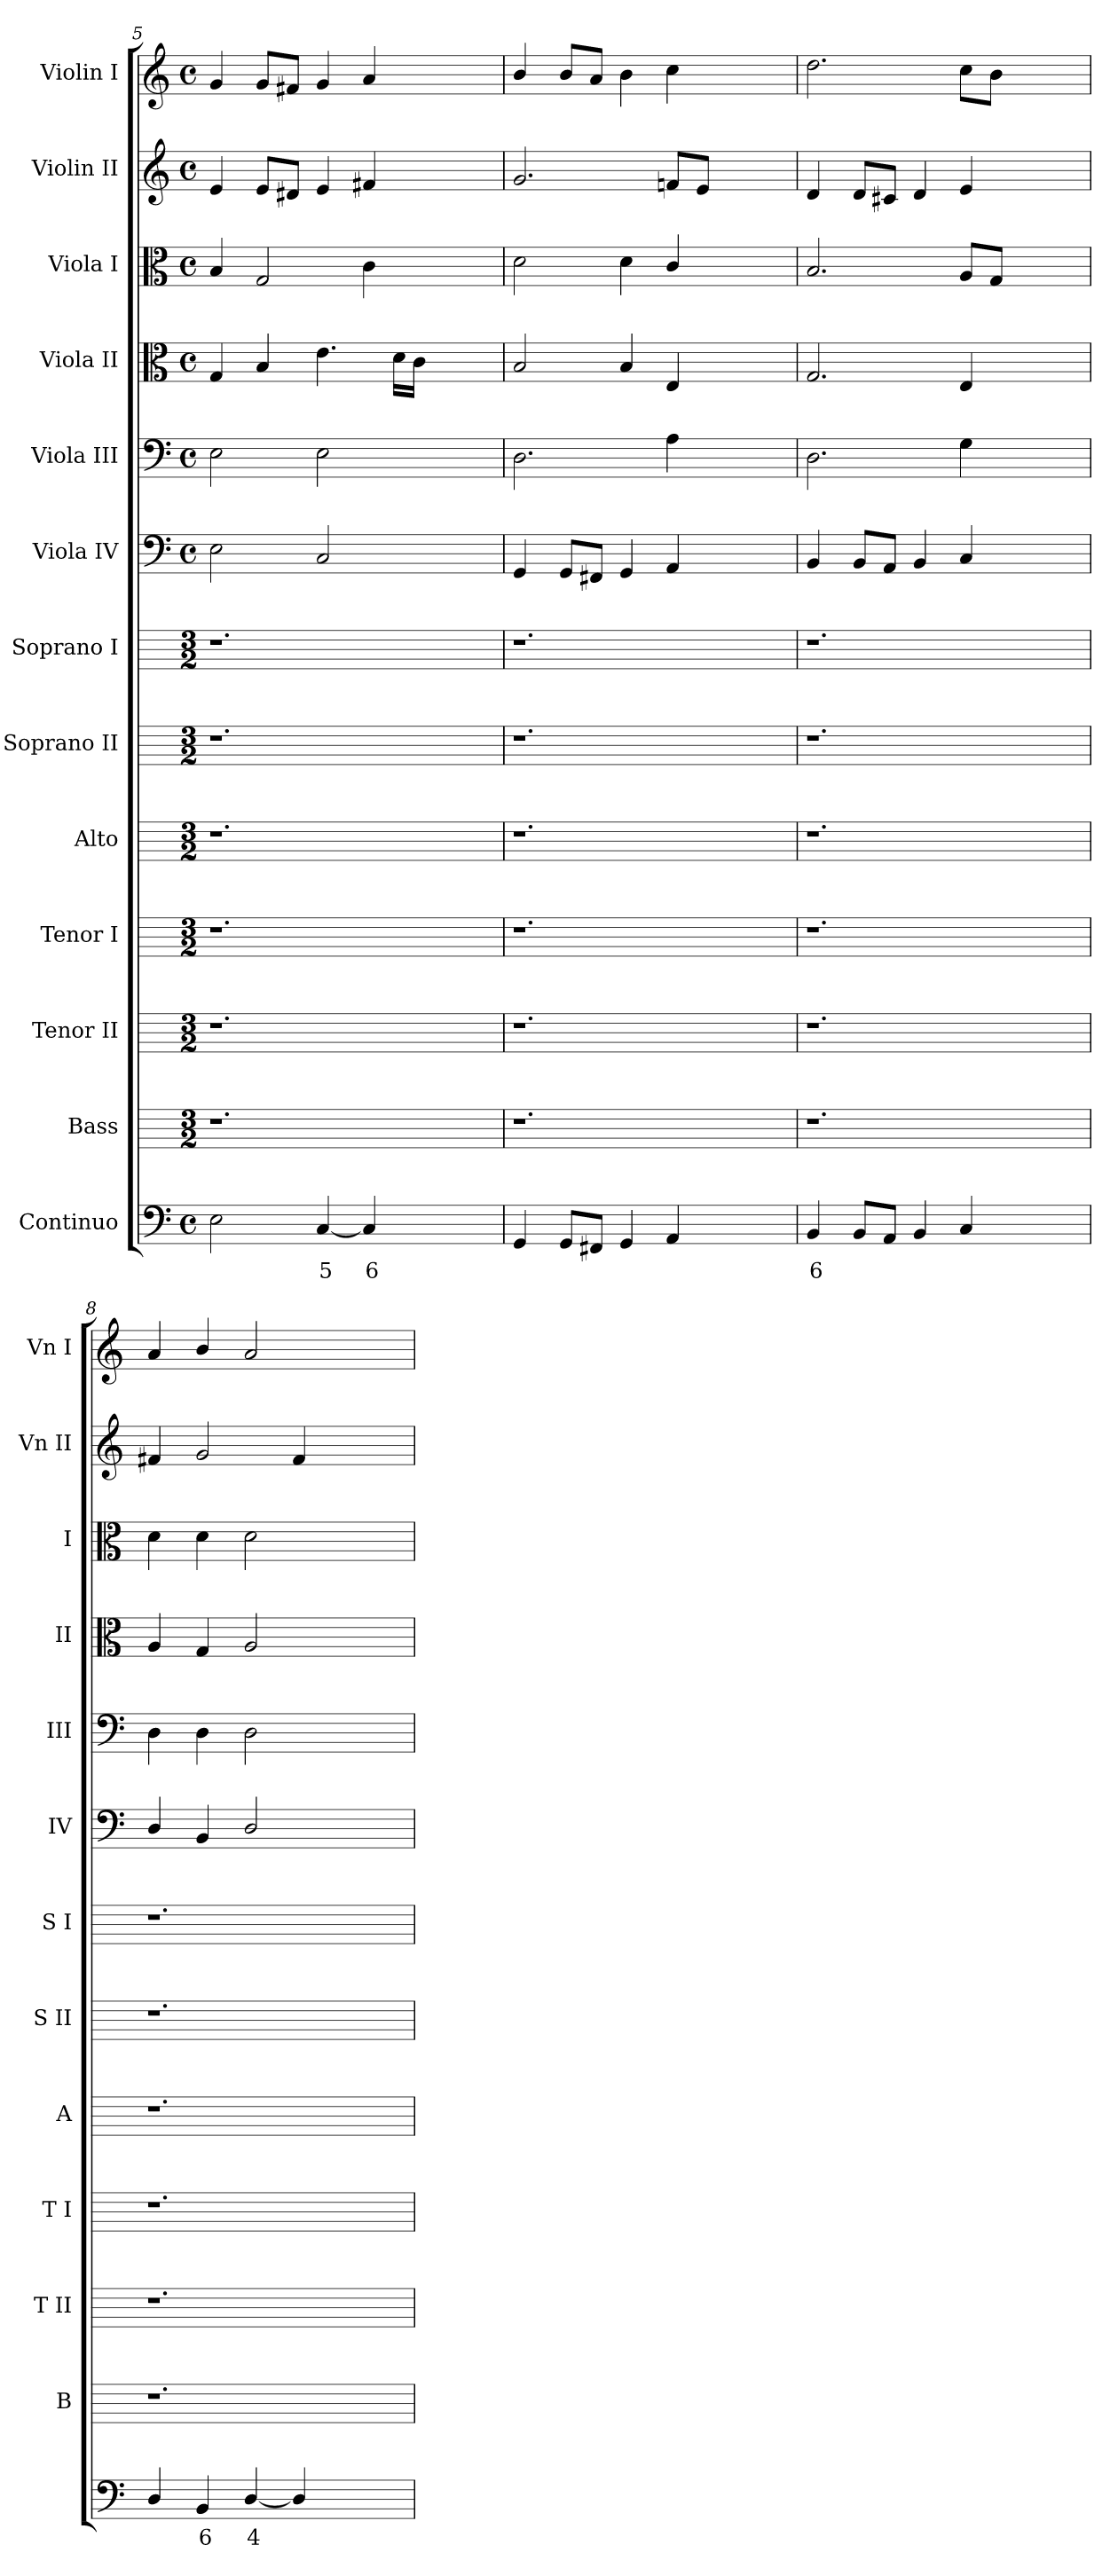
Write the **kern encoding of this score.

**kern	**text	**kern	**kern	**kern	**kern	**kern	**kern	**kern	**kern	**kern	**kern	**kern	**kern
*part13	*part13	*part12	*part11	*part10	*part9	*part8	*part7	*part6	*part5	*part4	*part3	*part2	*part1
*staff13	*staff13	*staff12	*staff11	*staff10	*staff9	*staff8	*staff7	*staff6	*staff5	*staff4	*staff3	*staff2	*staff1
*I"Continuo	*	*I"Bass	*I"Tenor II	*I"Tenor I	*I"Alto	*I"Soprano II	*I"Soprano I	*I"Viola IV	*I"Viola III	*I"Viola II	*I"Viola I	*I"Violin II	*I"Violin I
*	*	*I'B	*I'T II	*I'T I	*I'A	*I'S II	*I'S I	*I'IV	*I'III	*I'II	*I'I	*I'Vn II	*I'Vn I
*clefF4	*	*	*	*	*	*	*	*clefF4	*clefF4	*clefC3	*clefC3	*clefG2	*clefG2
*k[]	*	*	*	*	*	*	*	*k[]	*k[]	*k[]	*k[]	*k[]	*k[]
*C:	*	*	*	*	*	*	*	*C:	*C:	*C:	*C:	*C:	*C:
*M4/4	*	*M3/2	*M3/2	*M3/2	*M3/2	*M3/2	*M3/2	*M4/4	*M4/4	*M4/4	*M4/4	*M4/4	*M4/4
*met(c)	*	*	*	*	*	*	*	*met(c)	*met(c)	*met(c)	*met(c)	*met(c)	*met(c)
=5	=5	=5	=5	=5	=5	=5	=5	=5	=5	=5	=5	=5	=5
2E	.	1.r	1.r	1.r	1.r	1.r	1.r	2E	2E	4G	4B	4e	4g
.	.	.	.	.	.	.	.	.	.	4B	2G	8eL	8gL
.	.	.	.	.	.	.	.	.	.	.	.	8d#XJ	8f#XJ
!	!LO:LY:b	!	!	!	!	!	!	!	!	!	!	!	!
[4C	5	.	.	.	.	.	.	2C	2E	4.e	.	4e	4g
!	!LO:LY:b	!	!	!	!	!	!	!	!	!	!	!	!
4C]	6	.	.	.	.	.	.	.	.	.	4c	4f#X	4a
.	.	.	.	.	.	.	.	.	.	16dLL	.	.	.
.	.	.	.	.	.	.	.	.	.	16cJJ	.	.	.
2ryy	.	.	.	.	.	.	.	2ryy	2ryy	2ryy	2ryy	2ryy	2ryy
=6	=6	=6	=6	=6	=6	=6	=6	=6	=6	=6	=6	=6	=6
4GG	.	1.r	1.r	1.r	1.r	1.r	1.r	4GG	2.D	2B	2d	2.g	4b/
8GGL	.	.	.	.	.	.	.	8GGL	.	.	.	.	8bL
8FF#XJ	.	.	.	.	.	.	.	8FF#XJ	.	.	.	.	8aJ
4GG	.	.	.	.	.	.	.	4GG	.	4B	4d	.	4b
4AA	.	.	.	.	.	.	.	4AA	4A	4E	4c/	8fnL	4cc
.	.	.	.	.	.	.	.	.	.	.	.	8eJ	.
2ryy	.	.	.	.	.	.	.	2ryy	2ryy	2ryy	2ryy	2ryy	2ryy
=7	=7	=7	=7	=7	=7	=7	=7	=7	=7	=7	=7	=7	=7
!	!LO:LY:b	!	!	!	!	!	!	!	!	!	!	!	!
4BB	6	1.r	1.r	1.r	1.r	1.r	1.r	4BB	2.D	2.G	2.B	4d	2.dd
8BBL	.	.	.	.	.	.	.	8BBL	.	.	.	8dL	.
8AAJ	.	.	.	.	.	.	.	8AAJ	.	.	.	8c#XJ	.
4BB	.	.	.	.	.	.	.	4BB	.	.	.	4d	.
4C	.	.	.	.	.	.	.	4C	4G	4E	8AL	4e	8ccL
.	.	.	.	.	.	.	.	.	.	.	8GJ	.	8bJ
2ryy	.	.	.	.	.	.	.	2ryy	2ryy	2ryy	2ryy	2ryy	2ryy
=8	=8	=8	=8	=8	=8	=8	=8	=8	=8	=8	=8	=8	=8
4D/	.	1.r	1.r	1.r	1.r	1.r	1.r	4D/	4D	4A	4d	4f#X	4a
!	!LO:LY:b	!	!	!	!	!	!	!	!	!	!	!	!
4BB	6	.	.	.	.	.	.	4BB	4D	4G	4d	2g	4b/
!	!LO:LY:b	!	!	!	!	!	!	!	!	!	!	!	!
[4D/	4	.	.	.	.	.	.	2D/	2D	2A	2d	.	2a
4D/]	.	.	.	.	.	.	.	.	.	.	.	4f#	.
2ryy	.	.	.	.	.	.	.	2ryy	2ryy	2ryy	2ryy	2ryy	2ryy
=	=	=	=	=	=	=	=	=	=	=	=	=	=
*-	*-	*-	*-	*-	*-	*-	*-	*-	*-	*-	*-	*-	*-
